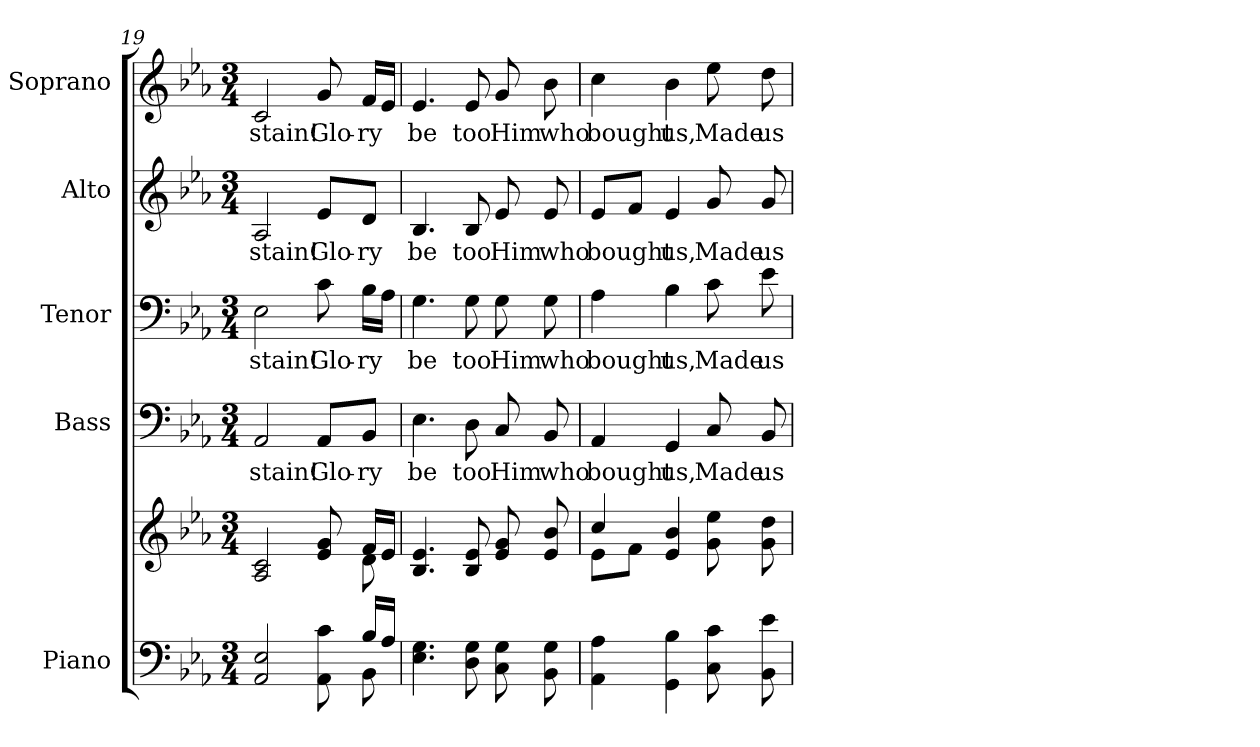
**kern	**kern	**kern	**text	**kern	**text	**kern	**text	**kern	**text
*part5	*part5	*part4	*part4	*part3	*part3	*part2	*part2	*part1	*part1
*staff6	*staff5	*staff4	*staff4	*staff3	*staff3	*staff2	*staff2	*staff1	*staff1
*I"Piano	*	*I"Bass	*	*I"Tenor	*	*I"Alto	*	*I"Soprano	*
*I'Pno.	*	*I'B.	*	*I'T.	*	*I'A.	*	*I'S.	*
!!LO:PB:g=z
*clefF4	*clefG2	*clefF4	*	*clefF4	*	*clefG2	*	*clefG2	*
*k[b-e-a-]	*k[b-e-a-]	*k[b-e-a-]	*	*k[b-e-a-]	*	*k[b-e-a-]	*	*k[b-e-a-]	*
*E-:	*E-:	*E-:	*	*E-:	*	*E-:	*	*E-:	*
*M3/4	*M3/4	*M3/4	*	*M3/4	*	*M3/4	*	*M3/4	*
=19	=19	=19	=19	=19	=19	=19	=19	=19	=19
*^	*^	*	*	*	*	*	*	*	*
!	!	!	!	!	!LO:LY:b:color=#000000	!	!	!	!	!	!
!	!	!	!	!	!	!	!LO:LY:b:color=#000000	!	!	!	!
!	!	!	!	!	!	!	!	!	!LO:LY:b:color=#000000	!	!
!	!	!	!	!	!	!	!	!	!	!	!LO:LY:b:color=#000000
2AA-i/ 2E-i	2ryy	2A-i/ 2ci	2ryy	2AA-i/	stain!	2E-i\	stain!	2A-i/	stain!	2ci/	stain!
!	!	!	!	!	!LO:LY:b:color=#000000	!	!	!	!	!	!
!	!	!	!	!	!	!	!LO:LY:b:color=#000000	!	!	!	!
!	!	!	!	!	!	!	!	!	!LO:LY:b:color=#000000	!	!
!	!	!	!	!	!	!	!	!	!	!	!LO:LY:b:color=#000000
8AA-i\ 8ci	8ryy	8e-i/ 8gi	8ryy	8AA-i/L	Glo-	8ci\	Glo-	8e-i/L	Glo-	8gi/	Glo-
!	!	!	!	!	!LO:LY:b:color=#000000	!	!	!	!	!	!
!	!	!	!	!	!	!	!LO:LY:b:color=#000000	!	!	!	!
!	!	!	!	!	!	!	!	!	!LO:LY:b:color=#000000	!	!
!	!	!	!	!	!	!	!	!	!	!	!LO:LY:b:color=#000000
16B-i/LL	8BB-i\	16fi/LL	8di\	8BB-i/J	-ry	16B-i\LL	-ry	8di/J	-ry	16fi/LL	-ry
16A-i/JJ	.	16e-i/JJ	.	.	.	16A-i\JJ	.	.	.	16e-i/JJ	.
*v	*v	*	*	*	*	*	*	*	*	*	*
*	*v	*v	*	*	*	*	*	*	*	*
=20	=20	=20	=20	=20	=20	=20	=20	=20	=20
!	!	!	!LO:LY:b:color=#000000	!	!	!	!	!	!
!	!	!	!	!	!LO:LY:b:color=#000000	!	!	!	!
!	!	!	!	!	!	!	!LO:LY:b:color=#000000	!	!
!	!	!	!	!	!	!	!	!	!LO:LY:b:color=#000000
4.E-i\ 4.Gi	4.B-i/ 4.e-i	4.E-i\	be	4.Gi\	be	4.B-i/	be	4.e-i/	be
!	!	!	!LO:LY:b:color=#000000	!	!	!	!	!	!
!	!	!	!	!	!LO:LY:b:color=#000000	!	!	!	!
!	!	!	!	!	!	!	!LO:LY:b:color=#000000	!	!
!	!	!	!	!	!	!	!	!	!LO:LY:b:color=#000000
8Di\ 8Gi	8B-i/ 8e-i	8Di\	too	8Gi\	too	8B-i/	too	8e-i/	too
!	!	!	!LO:LY:b:color=#000000	!	!	!	!	!	!
!	!	!	!	!	!LO:LY:b:color=#000000	!	!	!	!
!	!	!	!	!	!	!	!LO:LY:b:color=#000000	!	!
!	!	!	!	!	!	!	!	!	!LO:LY:b:color=#000000
8Ci\ 8Gi	8e-i/ 8gi	8Ci/	Him	8Gi\	Him	8e-i/	Him	8gi/	Him
!	!	!	!LO:LY:b:color=#000000	!	!	!	!	!	!
!	!	!	!	!	!LO:LY:b:color=#000000	!	!	!	!
!	!	!	!	!	!	!	!LO:LY:b:color=#000000	!	!
!	!	!	!	!	!	!	!	!	!LO:LY:b:color=#000000
8BB-i\ 8Gi	8e-i/ 8b-i	8BB-i/	who	8Gi\	who	8e-i/	who	8b-i\	who
!!LO:PB:g=z
=21	=21	=21	=21	=21	=21	=21	=21	=21	=21
*	*^	*	*	*	*	*	*	*	*
!	!	!	!	!LO:LY:b:color=#000000	!	!	!	!	!	!
!	!	!	!	!	!	!LO:LY:b:color=#000000	!	!	!	!
!	!	!	!	!	!	!	!	!LO:LY:b:color=#000000	!	!
!	!	!	!	!	!	!	!	!	!	!LO:LY:b:color=#000000
4AA-i\ 4A-i	4cci/	8e-i\L	4AA-i/	bought	4A-i\	bought	8e-i/L	bought	4cci\	bought
.	.	8fi\J	.	.	.	.	8fi/J	.	.	.
!	!	!	!	!LO:LY:b:color=#000000	!	!	!	!	!	!
!	!	!	!	!	!	!LO:LY:b:color=#000000	!	!	!	!
!	!	!	!	!	!	!	!	!LO:LY:b:color=#000000	!	!
!	!	!	!	!	!	!	!	!	!	!LO:LY:b:color=#000000
4GGi\ 4B-i	4e-i/ 4b-i	4ryy	4GGi/	us,	4B-i\	us,	4e-i/	us,	4b-i\	us,
!	!	!	!	!LO:LY:b:color=#000000	!	!	!	!	!	!
!	!	!	!	!	!	!LO:LY:b:color=#000000	!	!	!	!
!	!	!	!	!	!	!	!	!LO:LY:b:color=#000000	!	!
!	!	!	!	!	!	!	!	!	!	!LO:LY:b:color=#000000
8Ci\ 8ci	8gi\ 8ee-i	4ryy	8Ci/	Made	8ci\	Made	8gi/	Made	8ee-i\	Made
!	!	!	!	!LO:LY:b:color=#000000	!	!	!	!	!	!
!	!	!	!	!	!	!LO:LY:b:color=#000000	!	!	!	!
!	!	!	!	!	!	!	!	!LO:LY:b:color=#000000	!	!
!	!	!	!	!	!	!	!	!	!	!LO:LY:b:color=#000000
8BB-i\ 8e-i	8gi\ 8ddi	.	8BB-i/	us	8e-i\	us	8gi/	us	8ddi\	us
*	*v	*v	*	*	*	*	*	*	*	*
=	=	=	=	=	=	=	=	=	=
*-	*-	*-	*-	*-	*-	*-	*-	*-	*-
